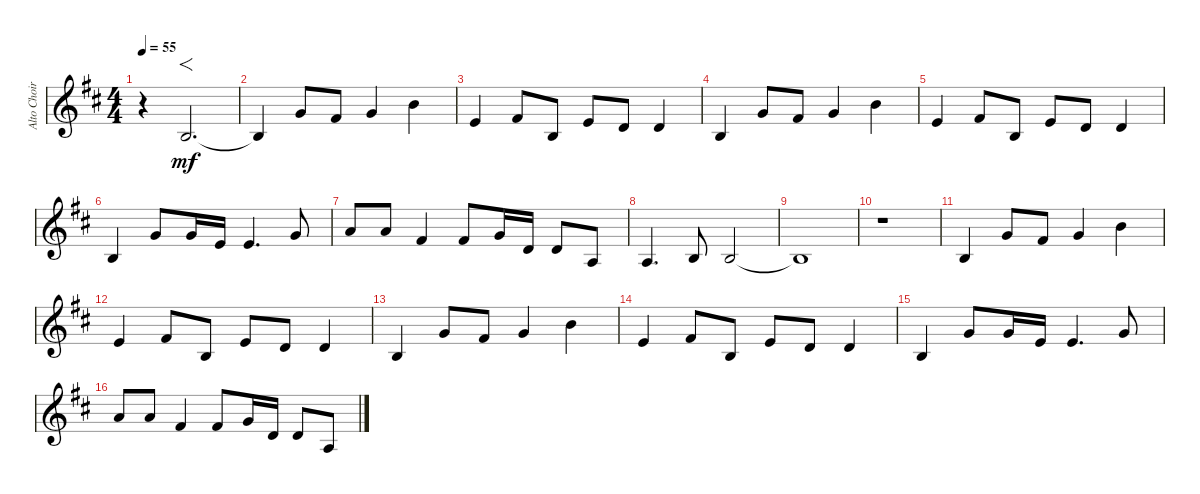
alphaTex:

\track ("Alto Choir" "Alto Choir") {instrument choiraahs}
\staff {score}
\tuning (E4 B3 G3 D3 A2 E2 B1) {hide}
\ts (4 4)
\tempo 55
\clef g2
\ks d
r.4{dy mf volume 0 instrument choiraahs} 0.2.2{f d} |
0.2{t}.4{volume 15} 3.1.8 2.1.8 3.1.4 7.1.4 |
0.1.4 2.1.8 0.2.8 0.1.8 3.2.8 3.2.4 |
0.2.4 3.1.8 2.1.8 3.1.4 7.1.4 |
0.1.4 2.1.8 0.2.8 0.1.8 3.2.8 3.2.4 |
0.2.4 3.1.8 3.1.16 0.1.16 0.1.4{d} 3.1.8 |
5.1.8 5.1.8 2.1.4 2.1.8 3.1.16 3.2.16 3.2.8 2.3.8 |
2.3.4{d} 0.2.8 0.2.2 |
0.2{t}.1 |
r.1 |
0.2.4 3.1.8 2.1.8 3.1.4 7.1.4 |
0.1.4 2.1.8 0.2.8 0.1.8 3.2.8 3.2.4 |
0.2.4 3.1.8 2.1.8 3.1.4 7.1.4 |
0.1.4 2.1.8 0.2.8 0.1.8 3.2.8 3.2.4 |
0.2.4 3.1.8 3.1.16 0.1.16 0.1.4{d} 3.1.8 |
5.1.8 5.1.8 2.1.4 2.1.8 3.1.16 3.2.16 3.2.8 2.3.8
